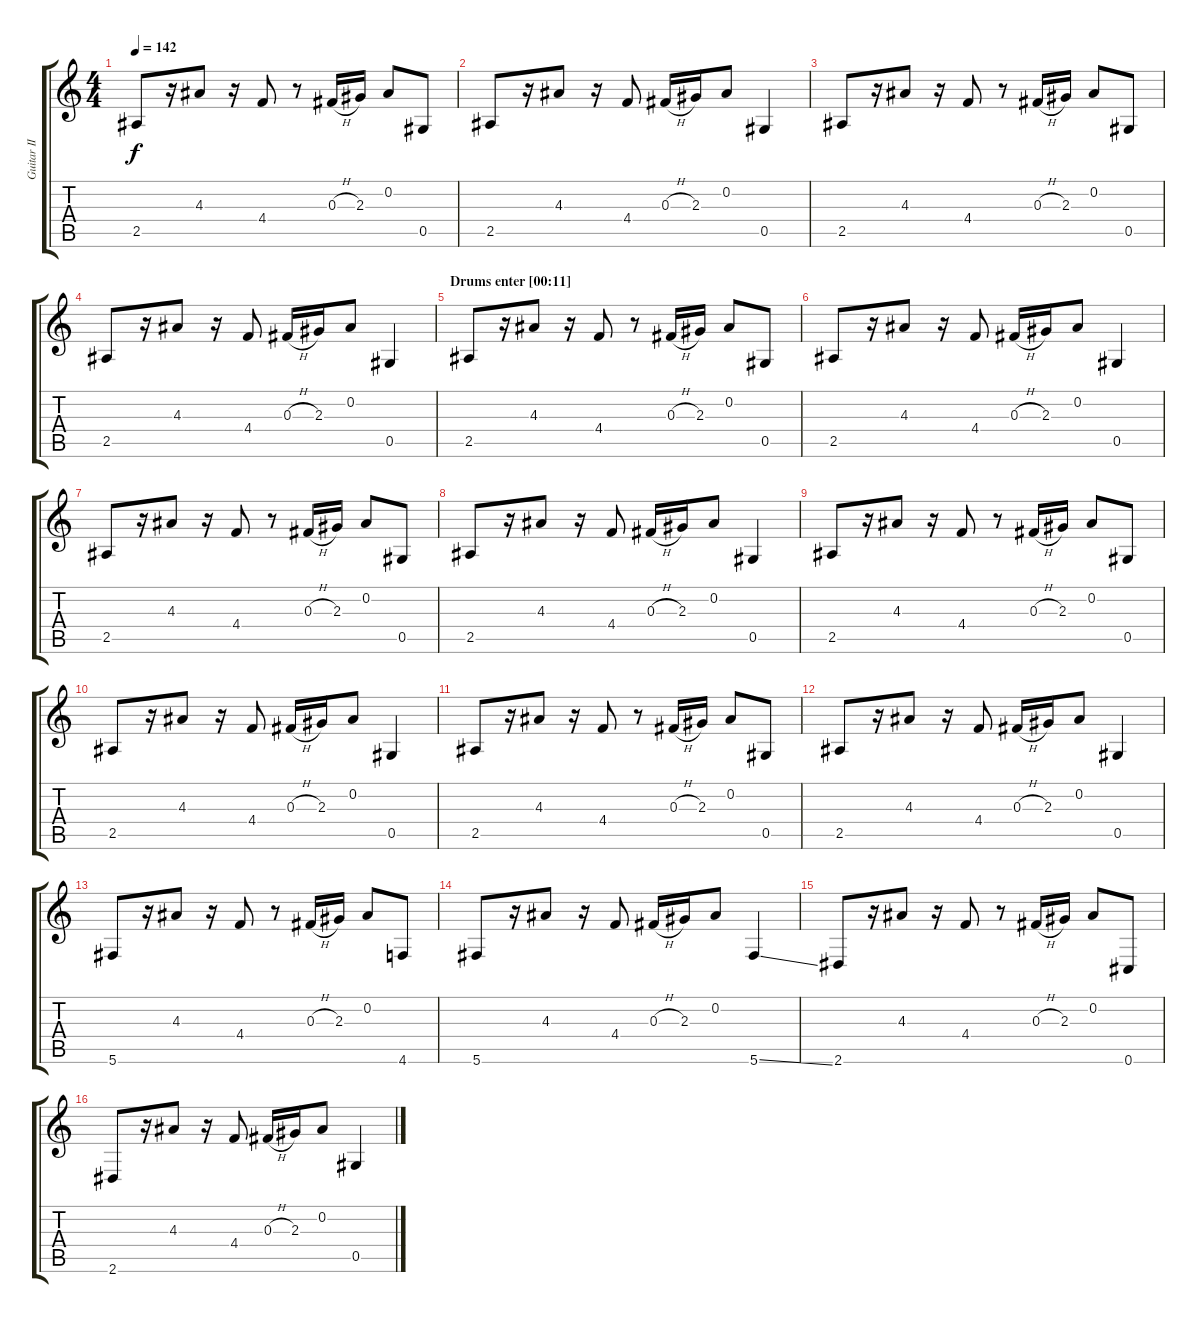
\track ("Guitar II / FX" "Guitar II ") {instrument distortionguitar}
\staff {score tabs}
\tuning (Eb4 Bb3 Gb3 Db3 Ab2 Db2) {hide}
\ts (4 4)
\tempo 142
\clef g2
\ks c
2.5.8{dy f instrument electricguitarmuted} r.16 4.3.8 r.16 4.4.8 r.8 0.3{h}.16 2.3.16 0.2.8 0.5.8 |
2.5.8 r.16 4.3.8 r.16 4.4.8 0.3{h}.16 2.3.16 0.2.8 0.5.4 |
2.5.8 r.16 4.3.8 r.16 4.4.8 r.8 0.3{h}.16 2.3.16 0.2.8 0.5.8 |
2.5.8 r.16 4.3.8 r.16 4.4.8 0.3{h}.16 2.3.16 0.2.8 0.5.4{volume 9} |
\section ("" "Drums enter [00:11]")
2.5.8 r.16 4.3.8 r.16 4.4.8 r.8 0.3{h}.16 2.3.16 0.2.8 0.5.8 |
2.5.8 r.16 4.3.8 r.16 4.4.8 0.3{h}.16 2.3.16 0.2.8 0.5.4 |
2.5.8 r.16 4.3.8 r.16 4.4.8 r.8 0.3{h}.16 2.3.16 0.2.8 0.5.8 |
2.5.8 r.16 4.3.8 r.16 4.4.8 0.3{h}.16 2.3.16 0.2.8 0.5.4 |
2.5.8 r.16 4.3.8 r.16 4.4.8 r.8 0.3{h}.16 2.3.16 0.2.8 0.5.8 |
2.5.8 r.16 4.3.8 r.16 4.4.8 0.3{h}.16 2.3.16 0.2.8 0.5.4 |
2.5.8 r.16 4.3.8 r.16 4.4.8 r.8 0.3{h}.16 2.3.16 0.2.8 0.5.8 |
2.5.8 r.16 4.3.8 r.16 4.4.8 0.3{h}.16 2.3.16 0.2.8 0.5.4 |
5.6.8 r.16 4.3.8 r.16 4.4.8 r.8 0.3{h}.16 2.3.16 0.2.8 4.6.8 |
5.6.8 r.16 4.3.8 r.16 4.4.8 0.3{h}.16 2.3.16 0.2.8 5.6{ss}.4 |
2.6.8 r.16 4.3.8 r.16 4.4.8 r.8 0.3{h}.16 2.3.16 0.2.8 0.6.8 |
2.6.8 r.16 4.3.8 r.16 4.4.8 0.3{h}.16 2.3.16 0.2.8 0.5.4
